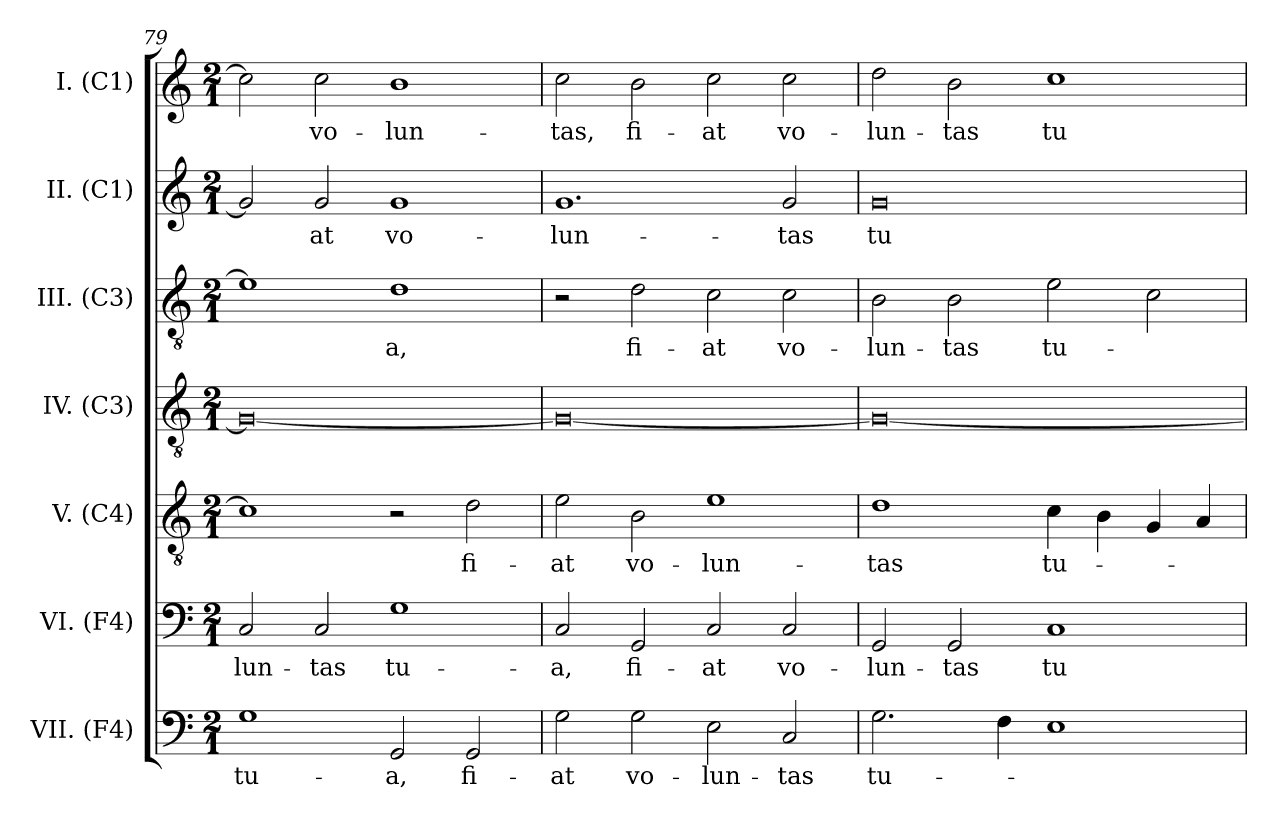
**kern	**text	**kern	**text	**kern	**text	**kern	**kern	**text	**kern	**text	**kern	**text
*part7	*part7	*part6	*part6	*part5	*part5	*part4	*part3	*part3	*part2	*part2	*part1	*part1
*staff7	*staff7	*staff6	*staff6	*staff5	*staff5	*staff4	*staff3	*staff3	*staff2	*staff2	*staff1	*staff1
*I"VII. (F4)	*	*I"VI. (F4)	*	*I"V. (C4)	*	*I"IV. (C3)	*I"III. (C3)	*	*I"II. (C1)	*	*I"I. (C1)	*
*I'VII.	*	*I'VI.	*	*I'V.	*	*I'IV.	*I'III.	*	*I'II.	*	*I'I.	*
!!LO:PB:g=z
*clefF4	*	*clefF4	*	*clefGv2	*	*clefGv2	*clefGv2	*	*clefG2	*	*clefG2	*
*	*	*	*	*ITrd7c12	*	*	*	*	*	*	*	*
*k[]	*	*k[]	*	*k[]	*	*k[]	*k[]	*	*k[]	*	*k[]	*
*C:	*	*C:	*	*C:	*	*C:	*C:	*	*C:	*	*C:	*
*M2/1	*	*M2/1	*	*M2/1	*	*M2/1	*M2/1	*	*M2/1	*	*M2/1	*
=79	=79	=79	=79	=79	=79	=79	=79	=79	=79	=79	=79	=79
!	!LO:LY:b:color=#000000	!	!	!	!	!	!	!	!	!	!	!
!	!	!	!LO:LY:b:color=#000000	!	!	!	!	!	!	!	!	!
1Gi	tu-	2Ci/	-lun-	1Ci]	.	0Gi_	1ei]	.	2gi/]	.	2cci\]	.
!	!	!	!LO:LY:b:color=#000000	!	!	!	!	!	!	!	!	!
!	!	!	!	!	!	!	!	!	!	!LO:LY:b:color=#000000	!	!
!	!	!	!	!	!	!	!	!	!	!	!	!LO:LY:b:color=#000000
.	.	2Ci/	-tas	.	.	.	.	.	2gi/	-at	2cci\	vo-
!	!LO:LY:b:color=#000000	!	!	!	!	!	!	!	!	!	!	!
!	!	!	!LO:LY:b:color=#000000	!	!	!	!	!	!	!	!	!
!	!	!	!	!	!	!	!	!LO:LY:b:color=#000000	!	!	!	!
!	!	!	!	!	!	!	!	!	!	!LO:LY:b:color=#000000	!	!
!	!	!	!	!	!	!	!	!	!	!	!	!LO:LY:b:color=#000000
2GGi/	-a,	1Gi	tu-	2r	.	.	1di	-a,	1gi	vo-	1bi	-lun-
!	!LO:LY:b:color=#000000	!	!	!	!	!	!	!	!	!	!	!
!	!	!	!	!	!LO:LY:b:color=#000000	!	!	!	!	!	!	!
2GGi/	fi-	.	.	2Di\	fi-	.	.	.	.	.	.	.
=80	=80	=80	=80	=80	=80	=80	=80	=80	=80	=80	=80	=80
!	!LO:LY:b:color=#000000	!	!	!	!	!	!	!	!	!	!	!
!	!	!	!LO:LY:b:color=#000000	!	!	!	!	!	!	!	!	!
!	!	!	!	!	!LO:LY:b:color=#000000	!	!	!	!	!	!	!
!	!	!	!	!	!	!	!	!	!	!LO:LY:b:color=#000000	!	!
!	!	!	!	!	!	!	!	!	!	!	!	!LO:LY:b:color=#000000
2Gi\	-at	2Ci/	-a,	2Ei\	-at	0Gi_	2r	.	1.gi	-lun-	2cci\	-tas,
!	!LO:LY:b:color=#000000	!	!	!	!	!	!	!	!	!	!	!
!	!	!	!LO:LY:b:color=#000000	!	!	!	!	!	!	!	!	!
!	!	!	!	!	!LO:LY:b:color=#000000	!	!	!	!	!	!	!
!	!	!	!	!	!	!	!	!LO:LY:b:color=#000000	!	!	!	!
!	!	!	!	!	!	!	!	!	!	!	!	!LO:LY:b:color=#000000
2Gi\	vo-	2GGi/	fi-	2BBi\	vo-	.	2di\	fi-	.	.	2bi\	fi-
!	!LO:LY:b:color=#000000	!	!	!	!	!	!	!	!	!	!	!
!	!	!	!LO:LY:b:color=#000000	!	!	!	!	!	!	!	!	!
!	!	!	!	!	!LO:LY:b:color=#000000	!	!	!	!	!	!	!
!	!	!	!	!	!	!	!	!LO:LY:b:color=#000000	!	!	!	!
!	!	!	!	!	!	!	!	!	!	!	!	!LO:LY:b:color=#000000
2Ei\	-lun-	2Ci/	-at	1Ei	-lun-	.	2ci\	-at	.	.	2cci\	-at
!	!LO:LY:b:color=#000000	!	!	!	!	!	!	!	!	!	!	!
!	!	!	!LO:LY:b:color=#000000	!	!	!	!	!	!	!	!	!
!	!	!	!	!	!	!	!	!LO:LY:b:color=#000000	!	!	!	!
!	!	!	!	!	!	!	!	!	!	!LO:LY:b:color=#000000	!	!
!	!	!	!	!	!	!	!	!	!	!	!	!LO:LY:b:color=#000000
2Ci/	-tas	2Ci/	vo-	.	.	.	2ci\	vo-	2gi/	-tas	2cci\	vo-
=81	=81	=81	=81	=81	=81	=81	=81	=81	=81	=81	=81	=81
!	!LO:LY:b:color=#000000	!	!	!	!	!	!	!	!	!	!	!
!	!	!	!LO:LY:b:color=#000000	!	!	!	!	!	!	!	!	!
!	!	!	!	!	!LO:LY:b:color=#000000	!	!	!	!	!	!	!
!	!	!	!	!	!	!	!	!LO:LY:b:color=#000000	!	!	!	!
!	!	!	!	!	!	!	!	!	!	!LO:LY:b:color=#000000	!	!
!	!	!	!	!	!	!	!	!	!	!	!	!LO:LY:b:color=#000000
2.Gi\	tu-	2GGi/	-lun-	1Di	-tas	0Gi_	2Bi\	-lun-	0gi	tu-	2ddi\	-lun-
!	!	!	!LO:LY:b:color=#000000	!	!	!	!	!	!	!	!	!
!	!	!	!	!	!	!	!	!LO:LY:b:color=#000000	!	!	!	!
!	!	!	!	!	!	!	!	!	!	!	!	!LO:LY:b:color=#000000
.	.	2GGi/	-tas	.	.	.	2Bi\	-tas	.	.	2bi\	-tas
4Fi\	.	.	.	.	.	.	.	.	.	.	.	.
!	!	!	!LO:LY:b:color=#000000	!	!	!	!	!	!	!	!	!
!	!	!	!	!	!LO:LY:b:color=#000000	!	!	!	!	!	!	!
!	!	!	!	!	!	!	!	!LO:LY:b:color=#000000	!	!	!	!
!	!	!	!	!	!	!	!	!	!	!	!	!LO:LY:b:color=#000000
1Ei	.	1Ci	tu-	4Ci\	tu-	.	2ei\	tu-	.	.	1cci	tu-
.	.	.	.	4BBi\	.	.	.	.	.	.	.	.
.	.	.	.	4GGi/	.	.	2ci\	.	.	.	.	.
.	.	.	.	4AAi/	.	.	.	.	.	.	.	.
=	=	=	=	=	=	=	=	=	=	=	=	=
*-	*-	*-	*-	*-	*-	*-	*-	*-	*-	*-	*-	*-
